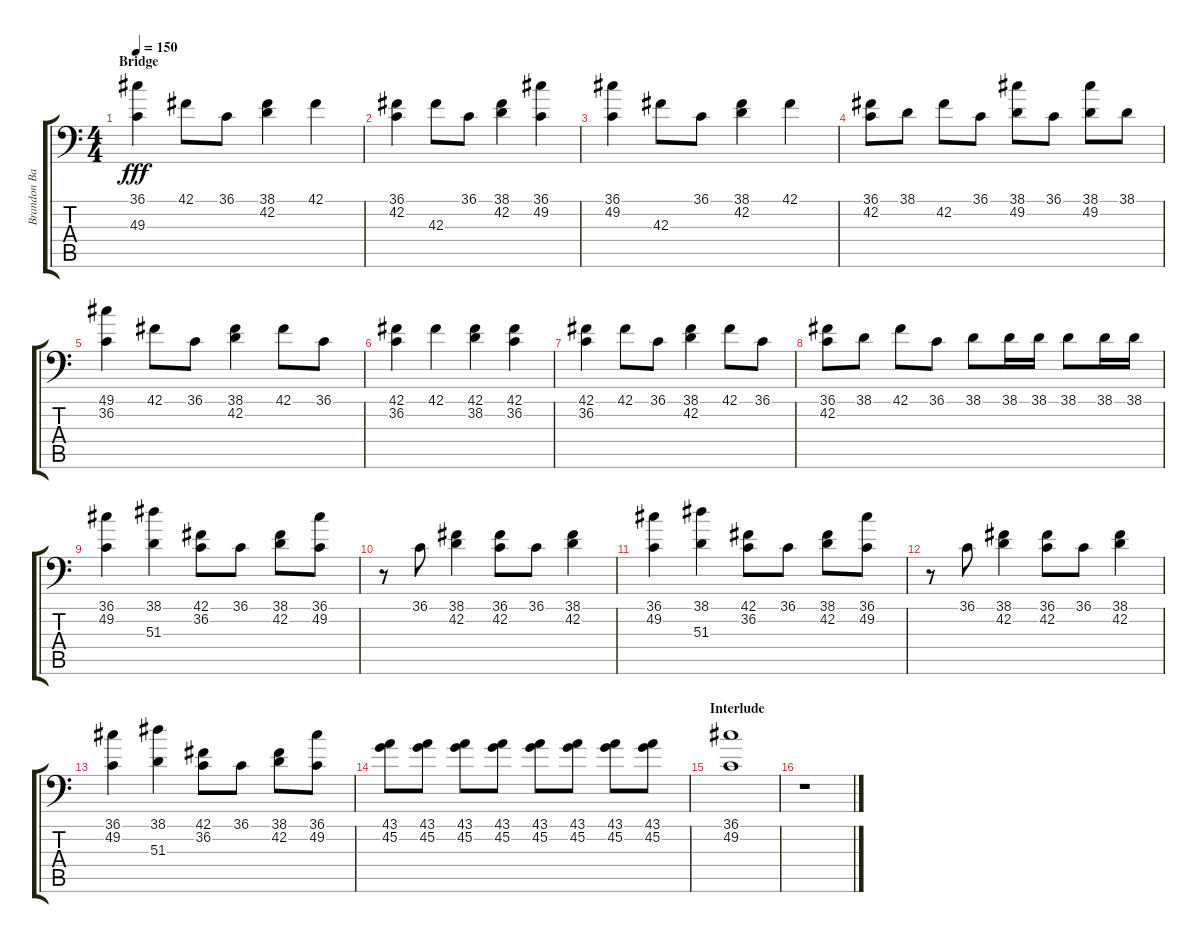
\track ("Brandon Barnes - Drums" "Brandon Ba") {instrument acousticgrandpiano}
\staff {score tabs}
\tuning (C-1 C-1 C-1 C-1 C-1 C-1) {hide}
\ts (4 4)
\section ("" "Bridge")
\tempo 150
\clef f4
\ks c
(36.1 49.3).4{dy fff} 42.1.8 36.1.8 (38.1 42.2).4 42.1.4 |
(36.1 42.2).4 42.3.8 36.1.8 (38.1 42.2).4 (36.1 49.2).4 |
(36.1 49.2).4 42.3.8 36.1.8 (38.1 42.2).4 42.1.4 |
(36.1 42.2).8 38.1.8 42.2.8 36.1.8 (38.1 49.2).8 36.1.8 (38.1 49.2).8 38.1.8 |
(49.1 36.2).4 42.1.8 36.1.8 (38.1 42.2).4 42.1.8 36.1.8 |
(42.1 36.2).4 42.1.4 (42.1 38.2).4 (42.1 36.2).4 |
(42.1 36.2).4 42.1.8 36.1.8 (38.1 42.2).4 42.1.8 36.1.8 |
(36.1 42.2).8 38.1.8 42.1.8 36.1.8 38.1.8 38.1.16 38.1.16 38.1.8 38.1.16 38.1.16 |
(36.1 49.2).4 (38.1 51.3).4 (42.1 36.2).8 36.1.8 (38.1 42.2).8 (36.1 49.2).8 |
r.8 36.1.8 (38.1 42.2).4 (36.1 42.2).8 36.1.8 (38.1 42.2).4 |
(36.1 49.2).4 (38.1 51.3).4 (42.1 36.2).8 36.1.8 (38.1 42.2).8 (36.1 49.2).8 |
r.8 36.1.8 (38.1 42.2).4 (36.1 42.2).8 36.1.8 (38.1 42.2).4 |
(36.1 49.2).4 (38.1 51.3).4 (42.1 36.2).8 36.1.8 (38.1 42.2).8 (36.1 49.2).8 |
(43.1 45.2).8 (43.1 45.2).8 (43.1 45.2).8 (43.1 45.2).8 (43.1 45.2).8 (43.1 45.2).8 (43.1 45.2).8 (43.1 45.2).8 |
\section ("" "Interlude")
(36.1 49.2).1 |
r.1
